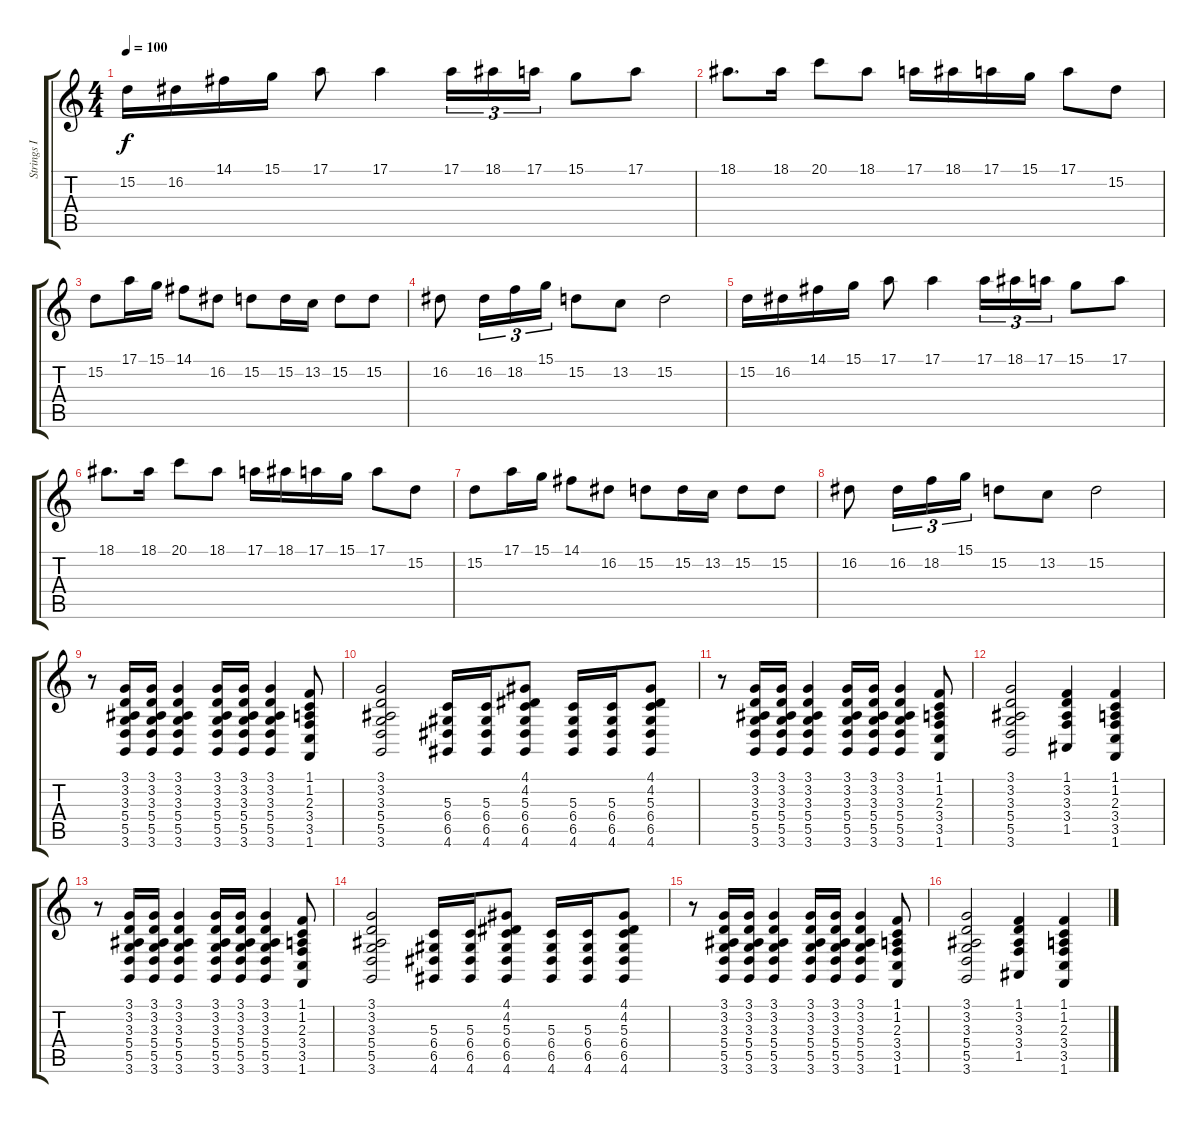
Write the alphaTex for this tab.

\track ("Strings I" "Strings I") {instrument stringensemble1}
\staff {score tabs}
\tuning (E4 B3 G3 D3 A2 E2) {hide}
\ts (4 4)
\tempo 100
\clef g2
\ks c
15.2.16{dy f volume 10} 16.2.16 14.1.16 15.1.16 17.1.8 17.1.4 17.1.16{tu (3 2)} 18.1.16{tu (3 2)} 17.1.16{tu (3 2)} 15.1.8 17.1.8 |
18.1.8{d} 18.1.16 20.1.8 18.1.8 17.1.16 18.1.16 17.1.16 15.1.16 17.1.8 15.2.8 |
15.2.8 17.1.16 15.1.16 14.1.8 16.2.8 15.2.8 15.2.16 13.2.16 15.2.8 15.2.8 |
16.2.8 16.2.16{tu (3 2)} 18.2.16{tu (3 2)} 15.1.16{tu (3 2)} 15.2.8 13.2.8 15.2.2 |
15.2.16 16.2.16 14.1.16 15.1.16 17.1.8 17.1.4 17.1.16{tu (3 2)} 18.1.16{tu (3 2)} 17.1.16{tu (3 2)} 15.1.8 17.1.8 |
18.1.8{d} 18.1.16 20.1.8 18.1.8 17.1.16 18.1.16 17.1.16 15.1.16 17.1.8 15.2.8 |
15.2.8 17.1.16 15.1.16 14.1.8 16.2.8 15.2.8 15.2.16 13.2.16 15.2.8 15.2.8 |
16.2.8 16.2.16{tu (3 2)} 18.2.16{tu (3 2)} 15.1.16{tu (3 2)} 15.2.8 13.2.8 15.2.2 |
r.8 (3.1 3.2 3.3 5.4 5.5 3.6).16 (3.1 3.2 3.3 5.4 5.5 3.6).16 (3.1 3.2 3.3 5.4 5.5 3.6).4 (3.1 3.2 3.3 5.4 5.5 3.6).16 (3.1 3.2 3.3 5.4 5.5 3.6).16 (3.1 3.2 3.3 5.4 5.5 3.6).4 (1.1 1.2 2.3 3.4 3.5 1.6).8 |
(3.1 3.2 3.3 5.4 5.5 3.6).2 (5.3 6.4 6.5 4.6).16 (5.3 6.4 6.5 4.6).16 (4.1 4.2 5.3 6.4 6.5 4.6).8 (5.3 6.4 6.5 4.6).16 (5.3 6.4 6.5 4.6).16 (4.1 4.2 5.3 6.4 6.5 4.6).8 |
r.8 (3.1 3.2 3.3 5.4 5.5 3.6).16 (3.1 3.2 3.3 5.4 5.5 3.6).16 (3.1 3.2 3.3 5.4 5.5 3.6).4 (3.1 3.2 3.3 5.4 5.5 3.6).16 (3.1 3.2 3.3 5.4 5.5 3.6).16 (3.1 3.2 3.3 5.4 5.5 3.6).4 (1.1 1.2 2.3 3.4 3.5 1.6).8 |
(3.1 3.2 3.3 5.4 5.5 3.6).2 (1.1 3.2 3.3 3.4 1.5).4 (1.1 1.2 2.3 3.4 3.5 1.6).4 |
r.8 (3.1 3.2 3.3 5.4 5.5 3.6).16 (3.1 3.2 3.3 5.4 5.5 3.6).16 (3.1 3.2 3.3 5.4 5.5 3.6).4 (3.1 3.2 3.3 5.4 5.5 3.6).16 (3.1 3.2 3.3 5.4 5.5 3.6).16 (3.1 3.2 3.3 5.4 5.5 3.6).4 (1.1 1.2 2.3 3.4 3.5 1.6).8 |
(3.1 3.2 3.3 5.4 5.5 3.6).2 (5.3 6.4 6.5 4.6).16 (5.3 6.4 6.5 4.6).16 (4.1 4.2 5.3 6.4 6.5 4.6).8 (5.3 6.4 6.5 4.6).16 (5.3 6.4 6.5 4.6).16 (4.1 4.2 5.3 6.4 6.5 4.6).8 |
r.8 (3.1 3.2 3.3 5.4 5.5 3.6).16 (3.1 3.2 3.3 5.4 5.5 3.6).16 (3.1 3.2 3.3 5.4 5.5 3.6).4 (3.1 3.2 3.3 5.4 5.5 3.6).16 (3.1 3.2 3.3 5.4 5.5 3.6).16 (3.1 3.2 3.3 5.4 5.5 3.6).4 (1.1 1.2 2.3 3.4 3.5 1.6).8 |
(3.1 3.2 3.3 5.4 5.5 3.6).2 (1.1 3.2 3.3 3.4 1.5).4 (1.1 1.2 2.3 3.4 3.5 1.6).4
